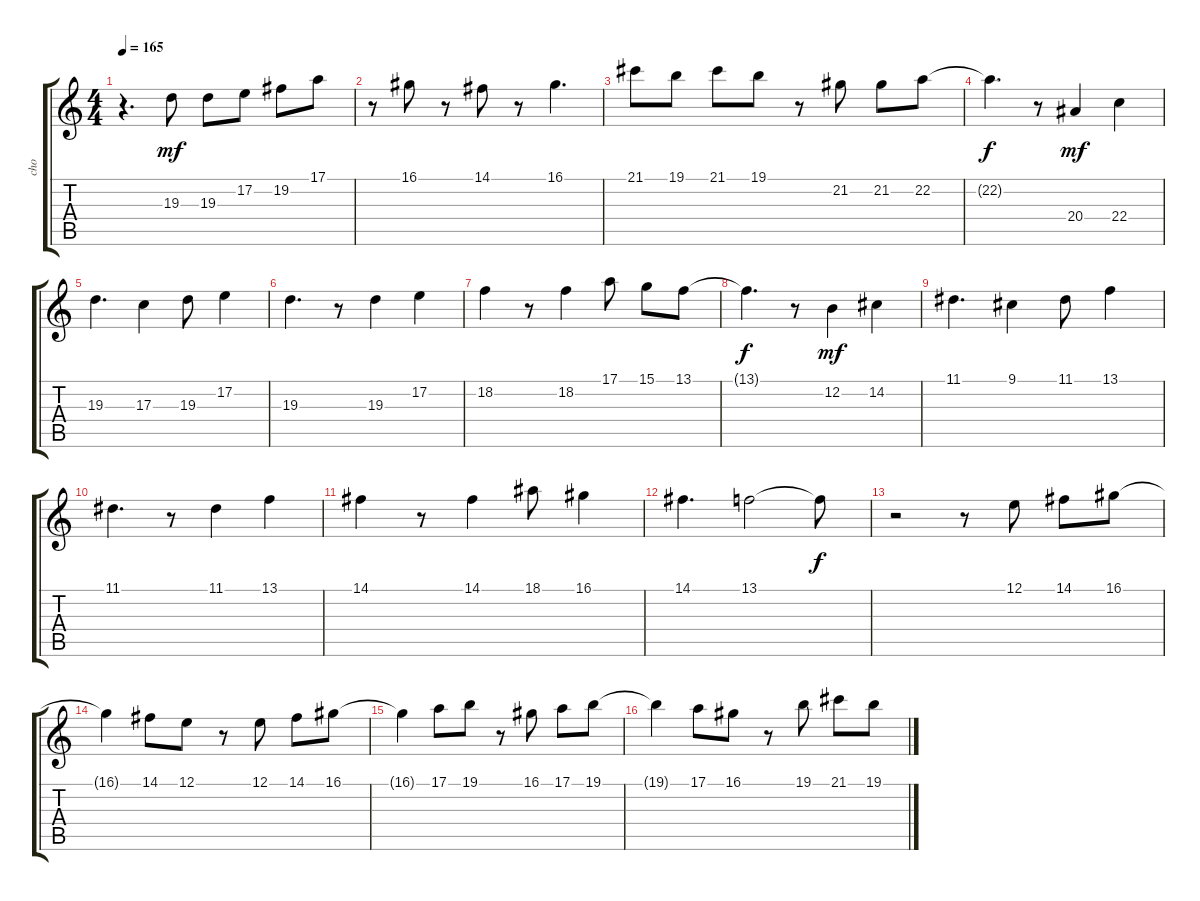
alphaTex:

\track ("cho" "cho") {instrument choiraahs}
\staff {score tabs}
\tuning (E4 B3 G3 D3 A2 E2) {hide}
\ts (4 4)
\tempo 165
\clef g2
\ks c
r.4{d dy mf} 19.3.8 19.3.8 17.2.8 19.2.8 17.1.8 |
r.8 16.1.8 r.8 14.1.8 r.8 16.1.4{d} |
21.1.8 19.1.8 21.1.8 19.1.8 r.8 21.2.8 21.2.8 22.2.8 |
22.2{t}.4{d dy f} r.8 20.4.4{dy mf} 22.4.4 |
19.3.4{d} 17.3.4 19.3.8 17.2.4 |
19.3.4{d} r.8 19.3.4 17.2.4 |
18.2.4 r.8 18.2.4 17.1.8 15.1.8 13.1.8 |
13.1{t}.4{d dy f} r.8 12.2.4{dy mf} 14.2.4 |
11.1.4{d} 9.1.4 11.1.8 13.1.4 |
11.1.4{d} r.8 11.1.4 13.1.4 |
14.1.4 r.8 14.1.4 18.1.8 16.1.4 |
14.1.4{d} 13.1.2 13.1{t}.8{dy f} |
r.2 r.8 12.1.8 14.1.8 16.1.8 |
16.1{t}.4 14.1.8 12.1.8 r.8 12.1.8 14.1.8 16.1.8 |
16.1{t}.4 17.1.8 19.1.8 r.8 16.1.8 17.1.8 19.1.8 |
19.1{t}.4 17.1.8 16.1.8 r.8 19.1.8 21.1.8 19.1.8
